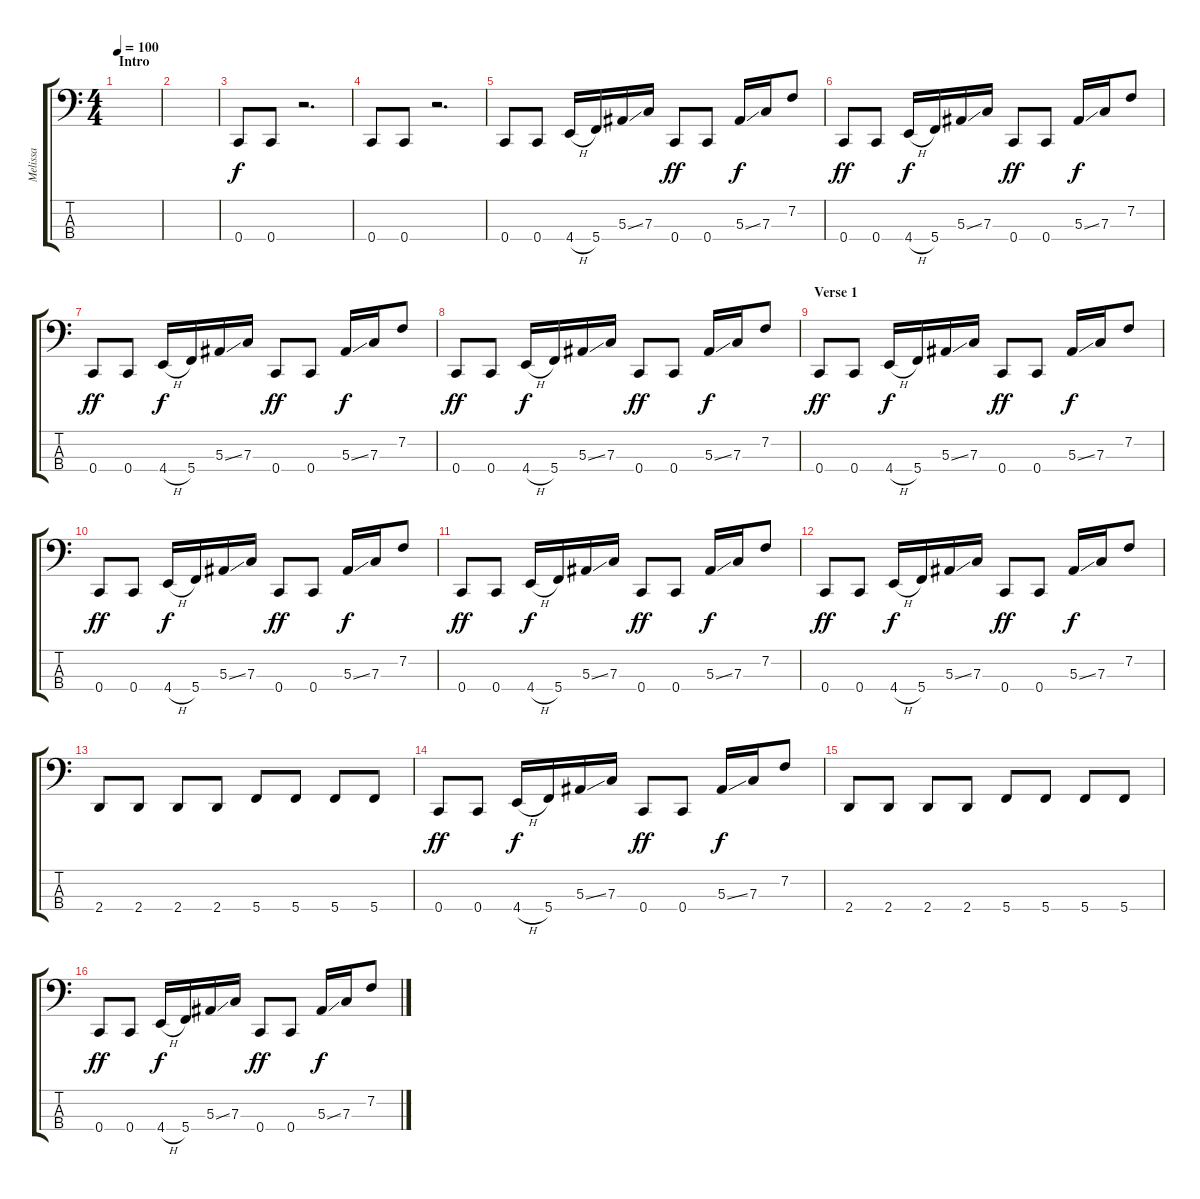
\track ("Melissa" "Melissa") {instrument electricbasspick}
\staff {score tabs}
\tuning (Eb2 Bb1 F1 C1) {hide}
\ts (4 4)
\section ("" "Intro")
\tempo 100
\clef f4
\ks c
|
|
0.4.8 0.4.8 r.2{d} |
0.4.8 0.4.8 r.2{d} |
0.4.8 0.4.8 4.4{h}.16{dy f} 5.4.16 5.3{ss}.16 7.3.16 0.4.8{dy ff} 0.4.8 5.3{ss}.16{dy f} 7.3.16 7.2.8 |
0.4.8{dy ff} 0.4.8 4.4{h}.16{dy f} 5.4.16 5.3{ss}.16 7.3.16 0.4.8{dy ff} 0.4.8 5.3{ss}.16{dy f} 7.3.16 7.2.8 |
0.4.8{dy ff} 0.4.8 4.4{h}.16{dy f} 5.4.16 5.3{ss}.16 7.3.16 0.4.8{dy ff} 0.4.8 5.3{ss}.16{dy f} 7.3.16 7.2.8 |
0.4.8{dy ff} 0.4.8 4.4{h}.16{dy f} 5.4.16 5.3{ss}.16 7.3.16 0.4.8{dy ff} 0.4.8 5.3{ss}.16{dy f} 7.3.16 7.2.8 |
\section ("" "Verse 1")
0.4.8{dy ff} 0.4.8 4.4{h}.16{dy f} 5.4.16 5.3{ss}.16 7.3.16 0.4.8{dy ff} 0.4.8 5.3{ss}.16{dy f} 7.3.16 7.2.8 |
0.4.8{dy ff} 0.4.8 4.4{h}.16{dy f} 5.4.16 5.3{ss}.16 7.3.16 0.4.8{dy ff} 0.4.8 5.3{ss}.16{dy f} 7.3.16 7.2.8 |
0.4.8{dy ff} 0.4.8 4.4{h}.16{dy f} 5.4.16 5.3{ss}.16 7.3.16 0.4.8{dy ff} 0.4.8 5.3{ss}.16{dy f} 7.3.16 7.2.8 |
0.4.8{dy ff} 0.4.8 4.4{h}.16{dy f} 5.4.16 5.3{ss}.16 7.3.16 0.4.8{dy ff} 0.4.8 5.3{ss}.16{dy f} 7.3.16 7.2.8 |
2.4.8 2.4.8 2.4.8 2.4.8 5.4.8 5.4.8 5.4.8 5.4.8 |
0.4.8{dy ff} 0.4.8 4.4{h}.16{dy f} 5.4.16 5.3{ss}.16 7.3.16 0.4.8{dy ff} 0.4.8 5.3{ss}.16{dy f} 7.3.16 7.2.8 |
2.4.8 2.4.8 2.4.8 2.4.8 5.4.8 5.4.8 5.4.8 5.4.8 |
0.4.8{dy ff} 0.4.8 4.4{h}.16{dy f} 5.4.16 5.3{ss}.16 7.3.16 0.4.8{dy ff} 0.4.8 5.3{ss}.16{dy f} 7.3.16 7.2.8
